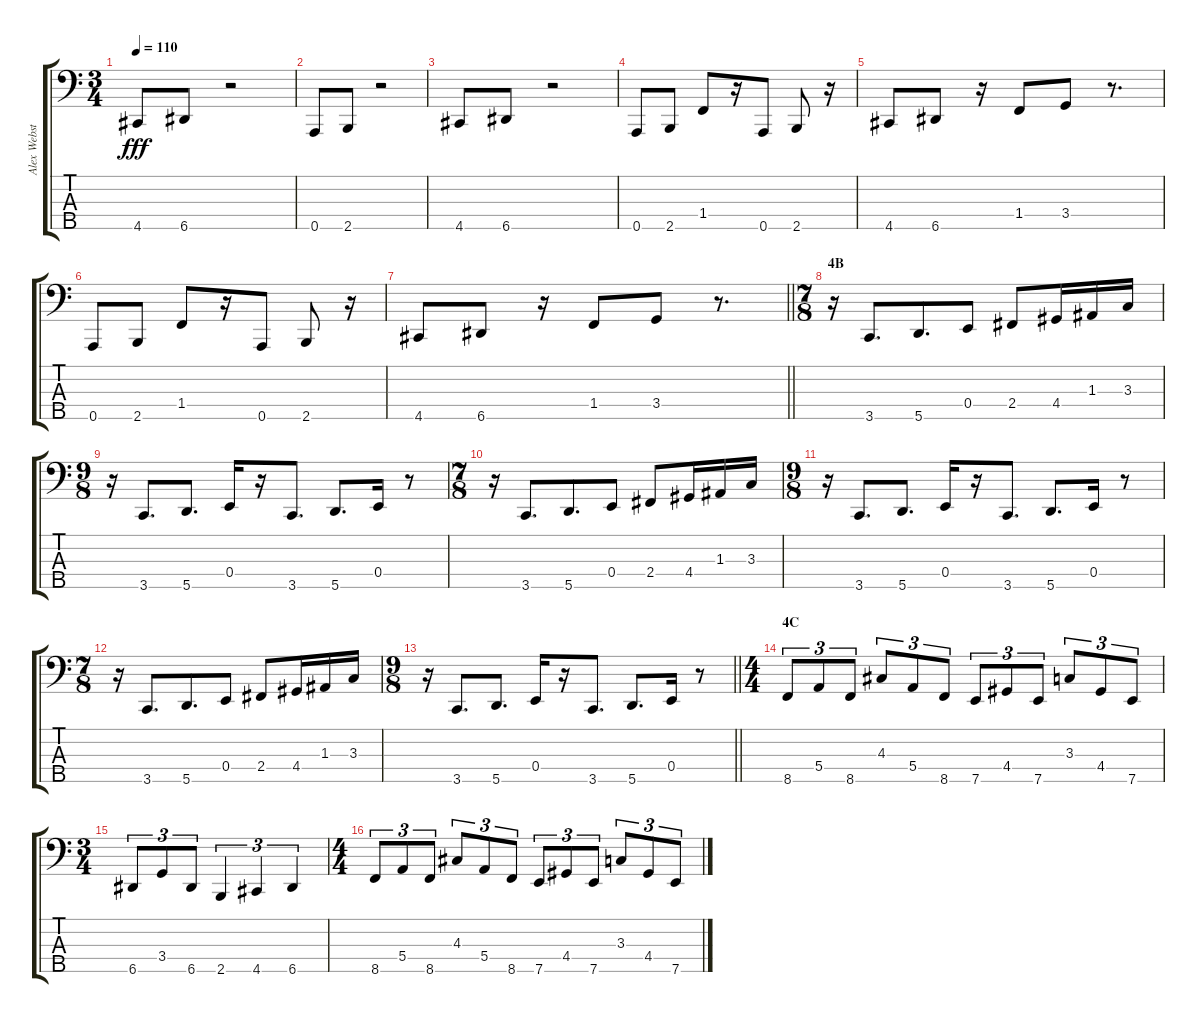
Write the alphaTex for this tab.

\track ("Alex Webster - Bass" "Alex Webst") {instrument electricbassfinger}
\staff {score tabs}
\tuning (G2 D2 A1 E1 A0) {hide}
\ts (3 4)
\tempo 110
\clef f4
\ks c
4.5.8{dy fff} 6.5.8 r.2 |
0.5.8 2.5.8 r.2 |
4.5.8 6.5.8 r.2 |
0.5.8 2.5.8 1.4.8 r.16 0.5.8 2.5.8 r.16 |
4.5.8 6.5.8 r.16 1.4.8 3.4.8 r.8{d} |
0.5.8 2.5.8 1.4.8 r.16 0.5.8 2.5.8 r.16 |
\barLineRight lightlight
4.5.8 6.5.8 r.16 1.4.8 3.4.8 r.8{d} |
\ts (7 8)
\section ("" "4B")
r.16 3.5.8{d} 5.5.8{d} 0.4.8 2.4.8 4.4.16 1.3.16 3.3.16 |
\ts (9 8)
r.16 3.5.8{d} 5.5.8{d} 0.4.16 r.16 3.5.8{d} 5.5.8{d} 0.4.16 r.8 |
\ts (7 8)
r.16 3.5.8{d} 5.5.8{d} 0.4.8 2.4.8 4.4.16 1.3.16 3.3.16 |
\ts (9 8)
r.16 3.5.8{d} 5.5.8{d} 0.4.16 r.16 3.5.8{d} 5.5.8{d} 0.4.16 r.8 |
\ts (7 8)
r.16 3.5.8{d} 5.5.8{d} 0.4.8 2.4.8 4.4.16 1.3.16 3.3.16 |
\ts (9 8)
\barLineRight lightlight
r.16 3.5.8{d} 5.5.8{d} 0.4.16 r.16 3.5.8{d} 5.5.8{d} 0.4.16 r.8 |
\ts (4 4)
\section ("" "4C")
8.5.8{tu (3 2)} 5.4.8{tu (3 2)} 8.5.8{tu (3 2)} 4.3.8{tu (3 2)} 5.4.8{tu (3 2)} 8.5.8{tu (3 2)} 7.5.8{tu (3 2)} 4.4.8{tu (3 2)} 7.5.8{tu (3 2)} 3.3.8{tu (3 2)} 4.4.8{tu (3 2)} 7.5.8{tu (3 2)} |
\ts (3 4)
6.5.8{tu (3 2)} 3.4.8{tu (3 2)} 6.5.8{tu (3 2)} 2.5.4{tu (3 2)} 4.5.4{tu (3 2)} 6.5.4{tu (3 2)} |
\ts (4 4)
8.5.8{tu (3 2)} 5.4.8{tu (3 2)} 8.5.8{tu (3 2)} 4.3.8{tu (3 2)} 5.4.8{tu (3 2)} 8.5.8{tu (3 2)} 7.5.8{tu (3 2)} 4.4.8{tu (3 2)} 7.5.8{tu (3 2)} 3.3.8{tu (3 2)} 4.4.8{tu (3 2)} 7.5.8{tu (3 2)}
